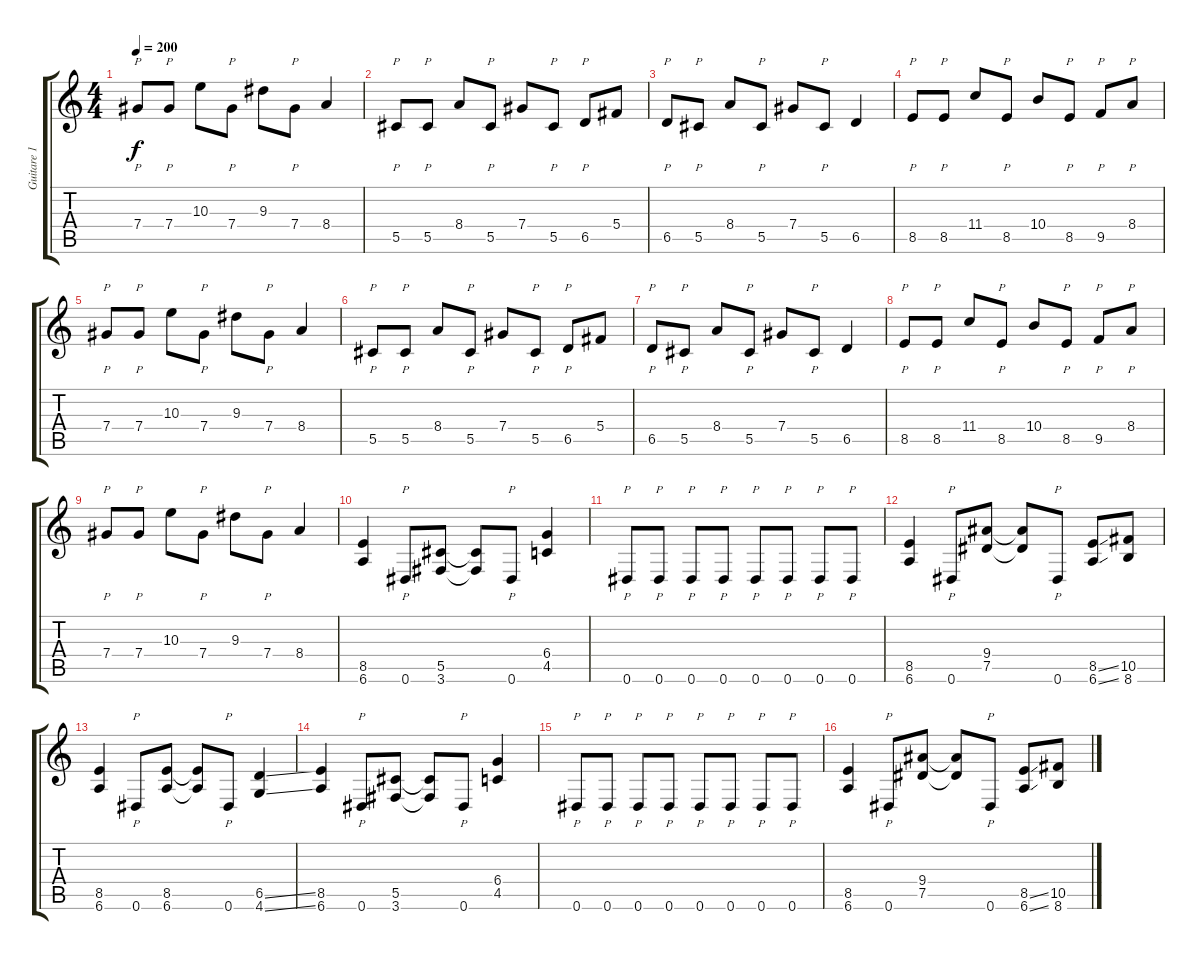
\track ("Guitare 1" "Guitare 1") {instrument distortionguitar}
\staff {score tabs}
\tuning (Eb4 Bb3 Gb3 Db3 Ab2 Eb2) {hide}
\ts (4 4)
\tempo 200
\clef g2
\ks c
7.4.8{p dy f} 7.4.8{p} 10.3.8 7.4.8{p} 9.3.8 7.4.8{p} 8.4.4 |
5.5.8{p} 5.5.8{p} 8.4.8 5.5.8{p} 7.4.8 5.5.8{p} 6.5.8{p} 5.4.8 |
6.5.8{p} 5.5.8{p} 8.4.8 5.5.8{p} 7.4.8 5.5.8{p} 6.5.4 |
8.5.8{p} 8.5.8{p} 11.4.8 8.5.8{p} 10.4.8 8.5.8{p} 9.5.8{p} 8.4.8{p} |
7.4.8{p} 7.4.8{p} 10.3.8 7.4.8{p} 9.3.8 7.4.8{p} 8.4.4 |
5.5.8{p} 5.5.8{p} 8.4.8 5.5.8{p} 7.4.8 5.5.8{p} 6.5.8{p} 5.4.8 |
6.5.8{p} 5.5.8{p} 8.4.8 5.5.8{p} 7.4.8 5.5.8{p} 6.5.4 |
8.5.8{p} 8.5.8{p} 11.4.8 8.5.8{p} 10.4.8 8.5.8{p} 9.5.8{p} 8.4.8{p} |
7.4.8{p} 7.4.8{p} 10.3.8 7.4.8{p} 9.3.8 7.4.8{p} 8.4.4 |
(8.5 6.6).4 0.6.8{p} (5.5 3.6).8 (5.5{t} 3.6{t}).8 0.6.8{p} (6.4 4.5).4 |
0.6.8{p} 0.6.8{p} 0.6.8{p} 0.6.8{p} 0.6.8{p} 0.6.8{p} 0.6.8{p} 0.6.8{p} |
(8.5 6.6).4 0.6.8{p} (9.4 7.5).8 (9.4{t} 7.5{t}).8 0.6.8{p} (8.5{ss} 6.6{ss}).8 (10.5 8.6).8 |
(8.5 6.6).4 0.6.8{p} (8.5 6.6).8 (8.5{t} 6.6{t}).8 0.6.8{p} (6.5{ss} 4.6{ss}).4 |
(8.5 6.6).4 0.6.8{p} (5.5 3.6).8 (5.5{t} 3.6{t}).8 0.6.8{p} (6.4 4.5).4 |
0.6.8{p} 0.6.8{p} 0.6.8{p} 0.6.8{p} 0.6.8{p} 0.6.8{p} 0.6.8{p} 0.6.8{p} |
(8.5 6.6).4 0.6.8{p} (9.4 7.5).8 (9.4{t} 7.5{t}).8 0.6.8{p} (8.5{ss} 6.6{ss}).8 (10.5 8.6).8
